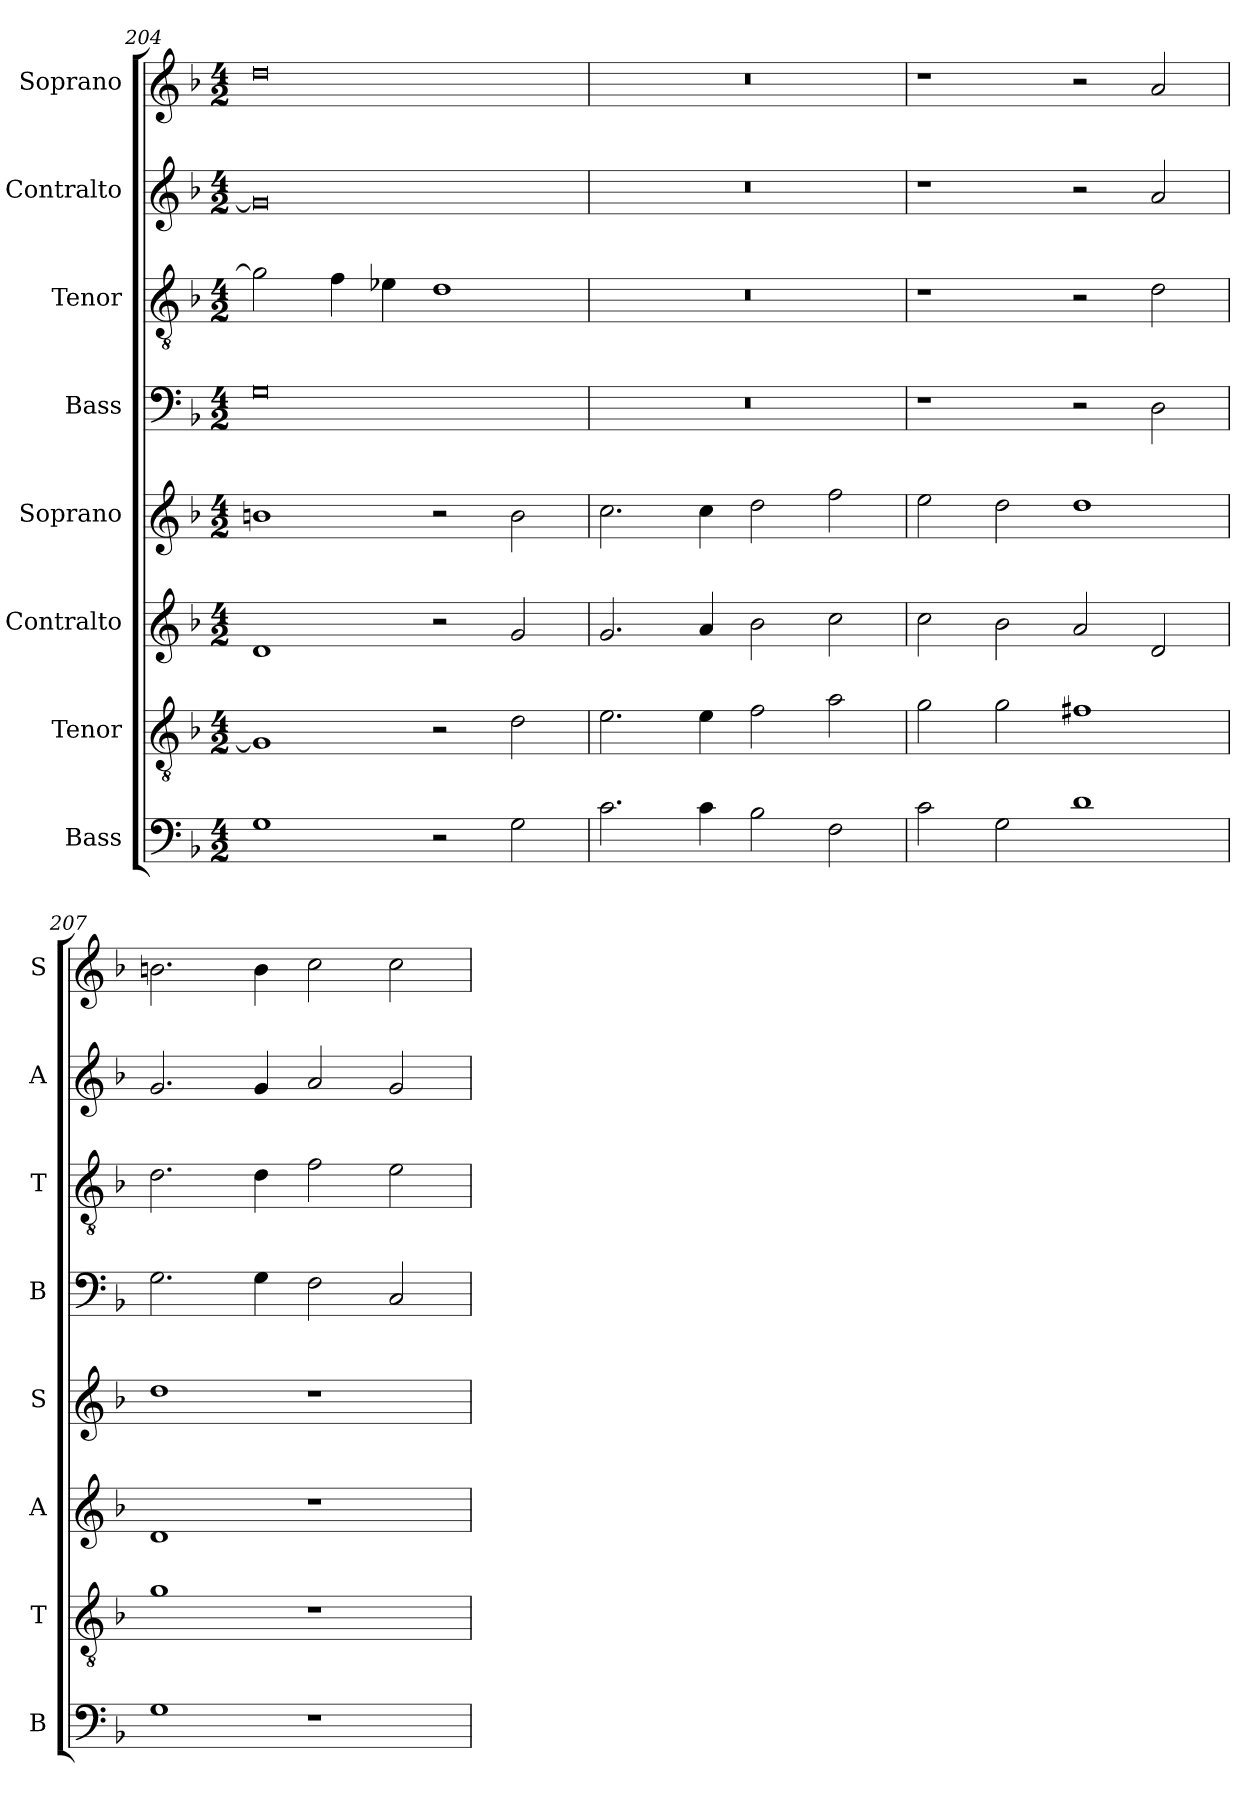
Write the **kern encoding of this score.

**kern	**kern	**kern	**kern	**kern	**kern	**kern	**kern
*part8	*part7	*part6	*part5	*part4	*part3	*part2	*part1
*staff8	*staff7	*staff6	*staff5	*staff4	*staff3	*staff2	*staff1
*I"Bass	*I"Tenor	*I"Contralto	*I"Soprano	*I"Bass	*I"Tenor	*I"Contralto	*I"Soprano
*I'B	*I'T	*I'A	*I'S	*I'B	*I'T	*I'A	*I'S
*clefF4	*clefGv2	*clefG2	*clefG2	*clefF4	*clefGv2	*clefG2	*clefG2
*k[b-]	*k[b-]	*k[b-]	*k[b-]	*k[b-]	*k[b-]	*k[b-]	*k[b-]
*G:dor	*G:dor	*G:dor	*G:dor	*G:dor	*G:dor	*G:dor	*G:dor
*M4/2	*M4/2	*M4/2	*M4/2	*M4/2	*M4/2	*M4/2	*M4/2
=204	=204	=204	=204	=204	=204	=204	=204
1G	1G]	1d	1bn	0G	2g]	0g]	0dd
.	.	.	.	.	4f	.	.
.	.	.	.	.	4e-X	.	.
2r	2r	2r	2r	.	1d	.	.
2G	2d	2g	2b	.	.	.	.
=205	=205	=205	=205	=205	=205	=205	=205
2.c	2.e	2.g	2.cc	0r	0r	0r	0r
4c	4e	4a	4cc	.	.	.	.
2B-	2f	2b-	2dd	.	.	.	.
2F	2a	2cc	2ff	.	.	.	.
=206	=206	=206	=206	=206	=206	=206	=206
2c	2g	2cc	2ee	1r	1r	1r	1r
2G	2g	2b-	2dd	.	.	.	.
1d	1f#X	2a	1dd	2r	2r	2r	2r
.	.	2d	.	2D	2d	2a	2a
=207	=207	=207	=207	=207	=207	=207	=207
1G	1g	1d	1dd	2.G	2.d	2.g	2.bn
.	.	.	.	4G	4d	4g	4b
1r	1r	1r	1r	2F	2f	2a	2cc
.	.	.	.	2C	2e	2g	2cc
=	=	=	=	=	=	=	=
*-	*-	*-	*-	*-	*-	*-	*-
